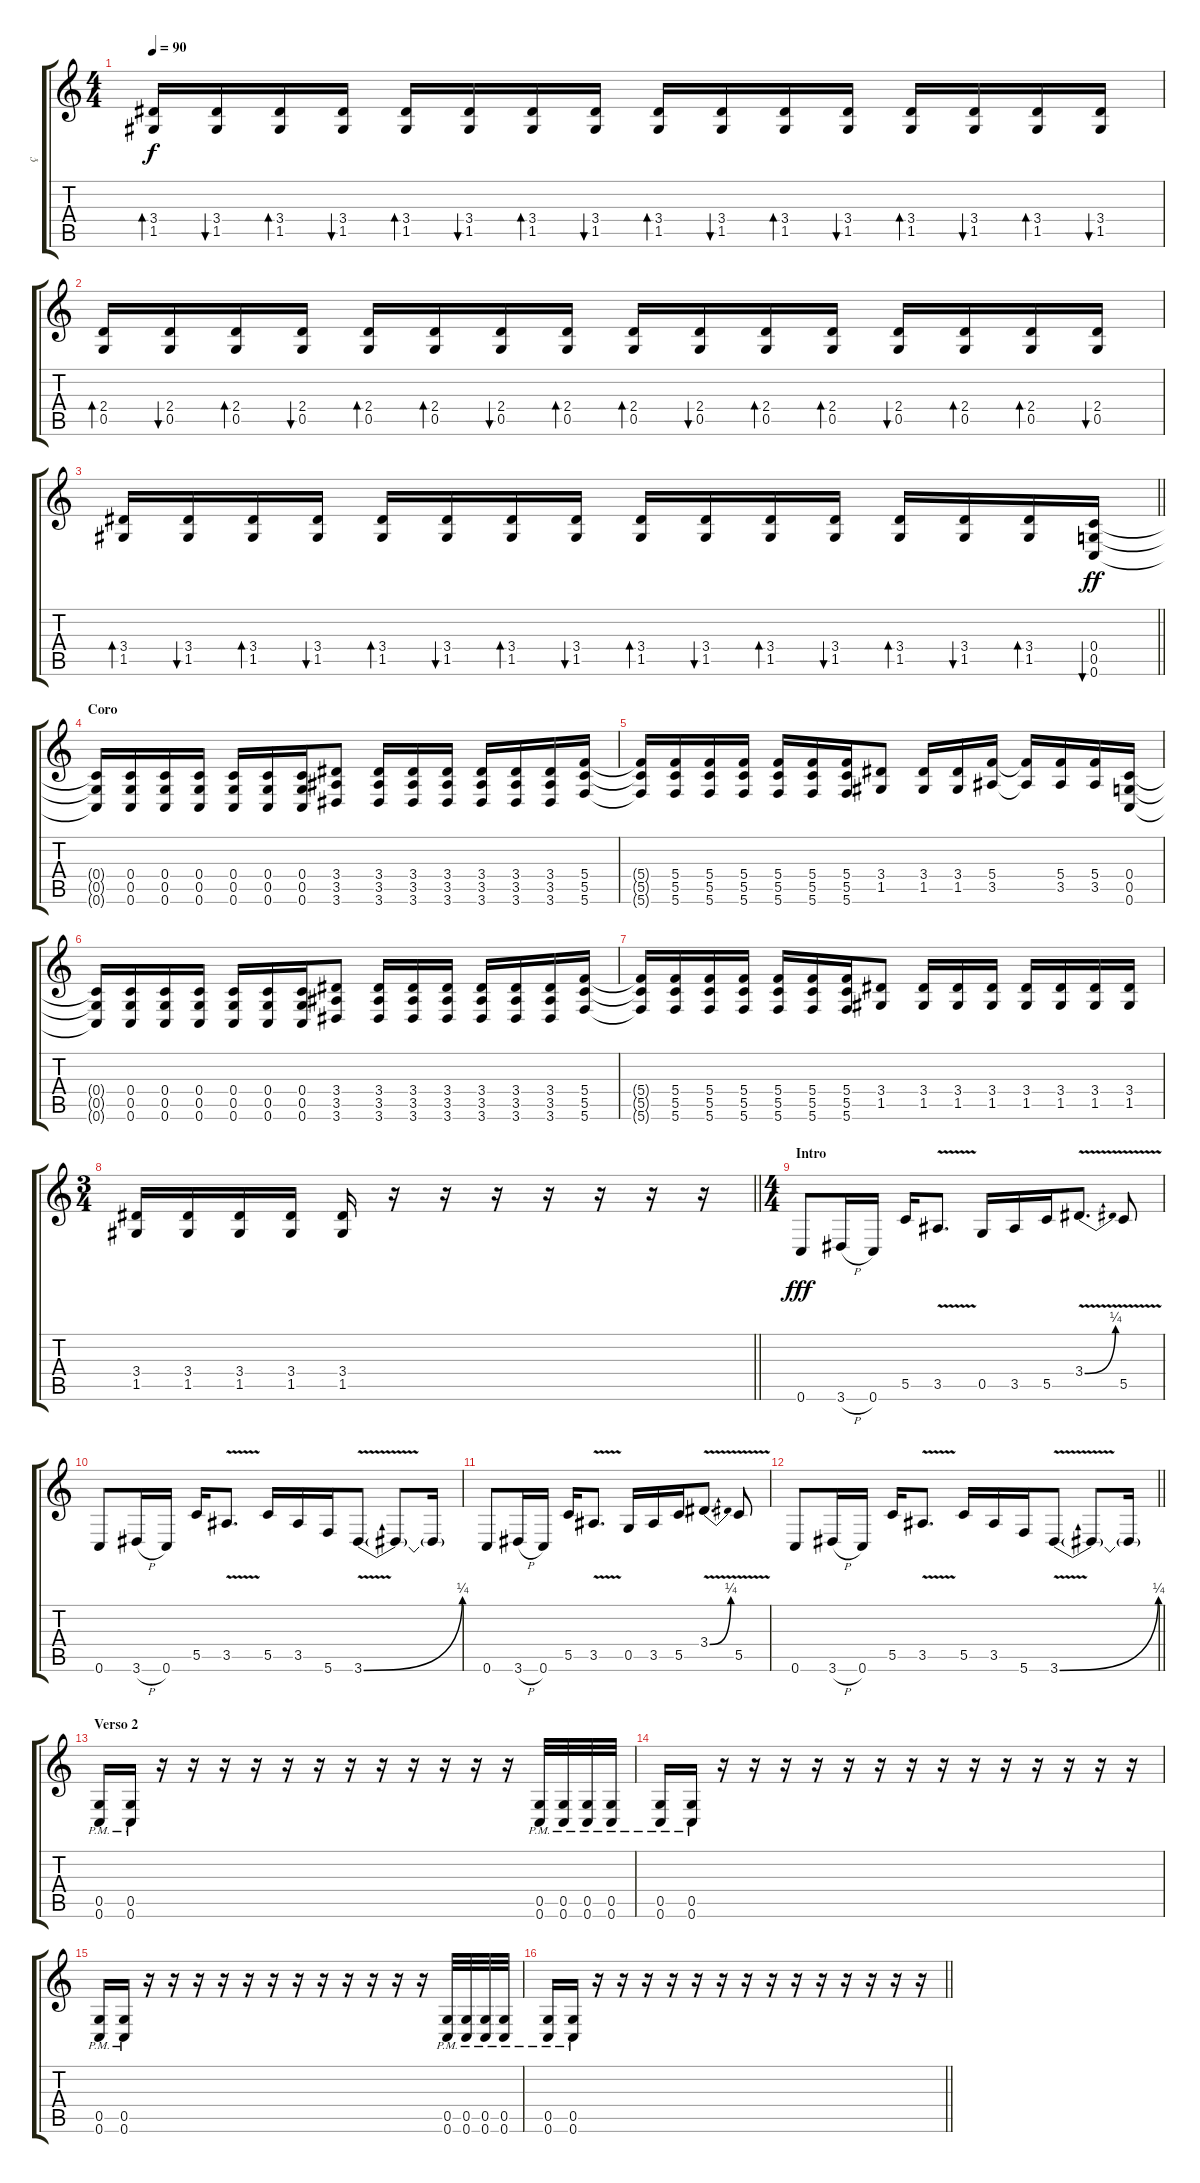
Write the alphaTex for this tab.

\track ("ç" "ç") {instrument distortionguitar}
\staff {score tabs}
\tuning (D4 A3 F3 C3 G2 C2) {hide}
\ts (4 4)
\tempo 90
\clef g2
\ks c
(3.4 1.5).16{bd 240 dy f} (3.4 1.5).16{bu 240} (3.4 1.5).16{bd 240} (3.4 1.5).16{bu 240} (3.4 1.5).16{bd 240} (3.4 1.5).16{bu 240} (3.4 1.5).16{bd 240} (3.4 1.5).16{bu 240} (3.4 1.5).16{bd 240} (3.4 1.5).16{bu 240} (3.4 1.5).16{bd 240} (3.4 1.5).16{bu 240} (3.4 1.5).16{bd 240} (3.4 1.5).16{bu 240} (3.4 1.5).16{bd 240} (3.4 1.5).16{bu 240} |
(2.4 0.5).16{bd 240} (2.4 0.5).16{bu 240} (2.4 0.5).16{bd 240} (2.4 0.5).16{bu 240} (2.4 0.5).16{bd 240} (2.4 0.5).16{bd 240} (2.4 0.5).16{bu 240} (2.4 0.5).16{bd 240} (2.4 0.5).16{bd 240} (2.4 0.5).16{bu 240} (2.4 0.5).16{bd 240} (2.4 0.5).16{bd 240} (2.4 0.5).16{bu 240} (2.4 0.5).16{bd 240} (2.4 0.5).16{bd 240} (2.4 0.5).16{bu 240} |
\barLineRight lightlight
(3.4 1.5).16{bd 240} (3.4 1.5).16{bu 240} (3.4 1.5).16{bd 240} (3.4 1.5).16{bu 240} (3.4 1.5).16{bd 240} (3.4 1.5).16{bu 240} (3.4 1.5).16{bd 240} (3.4 1.5).16{bu 240} (3.4 1.5).16{bd 240} (3.4 1.5).16{bu 240} (3.4 1.5).16{bd 240} (3.4 1.5).16{bu 240} (3.4 1.5).16{bd 240} (3.4 1.5).16{bu 240} (3.4 1.5).16{bd 240} (0.4 0.5 0.6).16{bu 240 dy ff} |
\section ("" "Coro")
(0.4{t} 0.5{t} 0.6{t}).16 (0.4 0.5 0.6).16 (0.4 0.5 0.6).16 (0.4 0.5 0.6).16 (0.4 0.5 0.6).16 (0.4 0.5 0.6).16 (0.4 0.5 0.6).16 (3.4 3.5 3.6).8 (3.4 3.5 3.6).16 (3.4 3.5 3.6).16 (3.4 3.5 3.6).16 (3.4 3.5 3.6).16 (3.4 3.5 3.6).16 (3.4 3.5 3.6).16 (5.4 5.5 5.6).16 |
(5.4{t} 5.5{t} 5.6{t}).16 (5.4 5.5 5.6).16 (5.4 5.5 5.6).16 (5.4 5.5 5.6).16 (5.4 5.5 5.6).16 (5.4 5.5 5.6).16 (5.4 5.5 5.6).16 (3.4 1.5).8 (3.4 1.5).16 (3.4 1.5).16 (5.4 3.5).16 (5.4{t} 3.5{t}).16 (5.4 3.5).16 (5.4 3.5).16 (0.4 0.5 0.6).16 |
(0.4{t} 0.5{t} 0.6{t}).16 (0.4 0.5 0.6).16 (0.4 0.5 0.6).16 (0.4 0.5 0.6).16 (0.4 0.5 0.6).16 (0.4 0.5 0.6).16 (0.4 0.5 0.6).16 (3.4 3.5 3.6).8 (3.4 3.5 3.6).16 (3.4 3.5 3.6).16 (3.4 3.5 3.6).16 (3.4 3.5 3.6).16 (3.4 3.5 3.6).16 (3.4 3.5 3.6).16 (5.4 5.5 5.6).16 |
(5.4{t} 5.5{t} 5.6{t}).16 (5.4 5.5 5.6).16 (5.4 5.5 5.6).16 (5.4 5.5 5.6).16 (5.4 5.5 5.6).16 (5.4 5.5 5.6).16 (5.4 5.5 5.6).16 (3.4 1.5).8 (3.4 1.5).16 (3.4 1.5).16 (3.4 1.5).16 (3.4 1.5).16 (3.4 1.5).16 (3.4 1.5).16 (3.4 1.5).16 |
\ts (3 4)
\barLineRight lightlight
(3.4 1.5).16 (3.4 1.5).16 (3.4 1.5).16 (3.4 1.5).16 (3.4 1.5).16 r.16 r.16 r.16 r.16 r.16 r.16 r.16 |
\ts (4 4)
\section ("" "Intro")
0.6.8{dy fff} 3.6{h}.16 0.6.16 5.5.16 3.5{v}.8{d} 0.5.16 3.5.16 5.5.16 3.4{be (bend 0 0 60 1) v}.8{d} 5.5{v}.8 |
0.6.8 3.6{h}.16 0.6.16 5.5.16 3.5{v}.8{d} 5.5.16 3.5.16 5.6.16 3.6{be (bend 0 0 60 1) v}.8 3.6{t}.8 3.6{t}.16 |
0.6.8 3.6{h}.16 0.6.16 5.5.16 3.5{v}.8{d} 0.5.16 3.5.16 5.5.16 3.4{be (bend 0 0 60 1) v}.8{d} 5.5{v}.8 |
\barLineRight lightlight
0.6.8 3.6{h}.16 0.6.16 5.5.16 3.5{v}.8{d} 5.5.16 3.5.16 5.6.16 3.6{be (bend 0 0 60 1) v}.8 3.6{t}.8 3.6{t}.16 |
\section ("" "Verso 2")
(0.5{pm} 0.6{pm}).16 (0.5{pm} 0.6{pm}).16 r.16 r.16 r.16 r.16 r.16 r.16 r.16 r.16 r.16 r.16 r.16 r.16 (0.5 0.6{pm}).32 (0.5 0.6{pm}).32 (0.5 0.6{pm}).32 (0.5 0.6{pm}).32 |
(0.5{pm} 0.6{pm}).16 (0.5{pm} 0.6{pm}).16 r.16 r.16 r.16 r.16 r.16 r.16 r.16 r.16 r.16 r.16 r.16 r.16 r.16 r.16 |
(0.5{pm} 0.6{pm}).16 (0.5{pm} 0.6{pm}).16 r.16 r.16 r.16 r.16 r.16 r.16 r.16 r.16 r.16 r.16 r.16 r.16 (0.5 0.6{pm}).32 (0.5 0.6{pm}).32 (0.5 0.6{pm}).32 (0.5 0.6{pm}).32 |
\barLineRight lightlight
(0.5{pm} 0.6{pm}).16 (0.5{pm} 0.6{pm}).16 r.16 r.16 r.16 r.16 r.16 r.16 r.16 r.16 r.16 r.16 r.16 r.16 r.16 r.16
